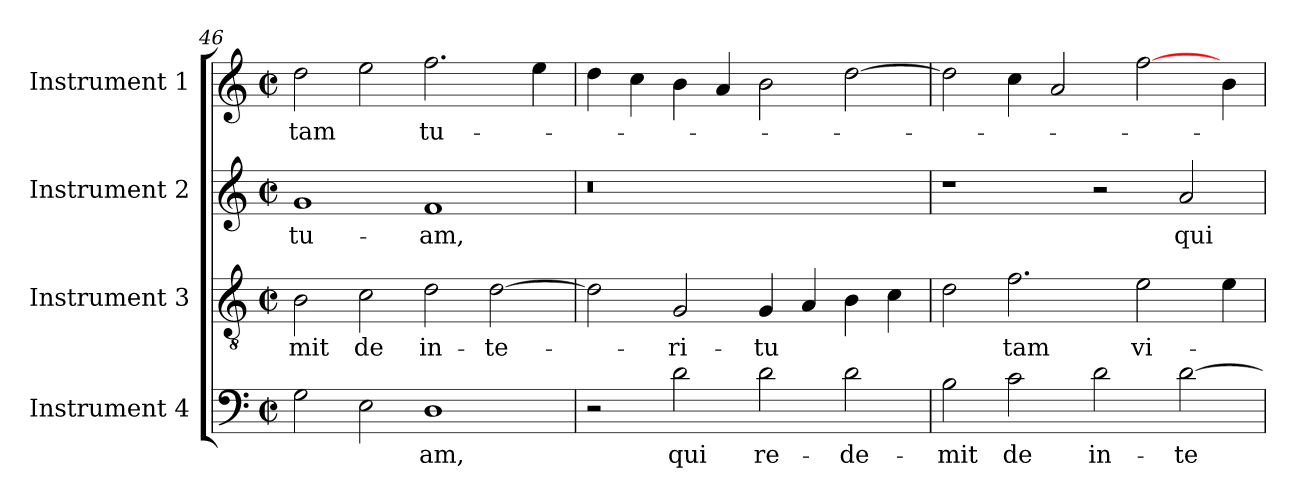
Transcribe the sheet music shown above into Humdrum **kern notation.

**kern	**text	**kern	**text	**kern	**text	**kern	**text
*part4	*part4	*part3	*part3	*part2	*part2	*part1	*part1
*staff4	*staff4	*staff3	*staff3	*staff2	*staff2	*staff1	*staff1
*I"Instrument 4	*	*I"Instrument 3	*	*I"Instrument 2	*	*I"Instrument 1	*
*clefF4	*	*clefGv2	*	*clefG2	*	*clefG2	*
*M2/2	*	*M2/2	*	*M2/2	*	*M2/2	*
*met(c|)	*	*met(c|)	*	*met(c|)	*	*met(c|)	*
=46	=46	=46	=46	=46	=46	=46	=46
!	!	!	!LO:LY:b:cj	!	!LO:LY:b:cj	!	!LO:LY:b:cj
2G\	.	2B\	-mit	1g	tu-	2dd\	-tam
!	!	!	!LO:LY:b:cj	!	!	!	!
2E\	.	2c\	de	.	.	2ee\	.
!	!LO:LY:b:cj	!	!LO:LY:b:cj	!	!LO:LY:b:cj	!	!LO:LY:b:cj
1D	-am,	2d\	in-	1f	-am,	2.ff\	tu-
!	!	!	!LO:LY:b:cj	!	!	!	!
.	.	[>2d\	-te-	.	.	.	.
.	.	.	.	.	.	4ee\	.
=47	=47	=47	=47	=47	=47	=47	=47
2r	.	2d\]	.	0r	.	4dd\	.
.	.	.	.	.	.	4cc\	.
!	!LO:LY:b:cj	!	!LO:LY:b:cj	!	!	!	!
2d\	qui	2G/	-ri-	.	.	4b\	.
.	.	.	.	.	.	4a/	.
!	!LO:LY:b:cj	!	!LO:LY:b:cj	!	!	!	!
2d\	re-	4G/	-tu	.	.	2b\	.
.	.	4A/	.	.	.	.	.
!	!LO:LY:b:cj	!	!	!	!	!	!
2d\	-de-	4B\	.	.	.	[>2dd\	.
.	.	4c\	.	.	.	.	.
=48	=48	=48	=48	=48	=48	=48	=48
!	!LO:LY:b:cj	!	!	!	!	!	!
2B\	-mit	2d\	.	1r	.	2dd\]	.
!	!LO:LY:b:cj	!	!LO:LY:b:cj	!	!	!	!
2c\	de	2.f\	-tam	.	.	4cc\	.
.	.	.	.	.	.	2a/	.
!	!LO:LY:b:cj	!	!	!	!	!	!
2d\	in-	.	.	2r	.	.	.
!	!	!	!LO:LY:b:cj	!	!	!	!
.	.	2e\	vi-	.	.	[>2ff\	.
!	!LO:LY:b:cj	!	!	!	!LO:LY:b:cj	!	!
[>2d\	-te-	.	.	2a/	qui	.	.
.	.	4e\	.	.	.	4b\	.
=	=	=	=	=	=	=	=
*-	*-	*-	*-	*-	*-	*-	*-
